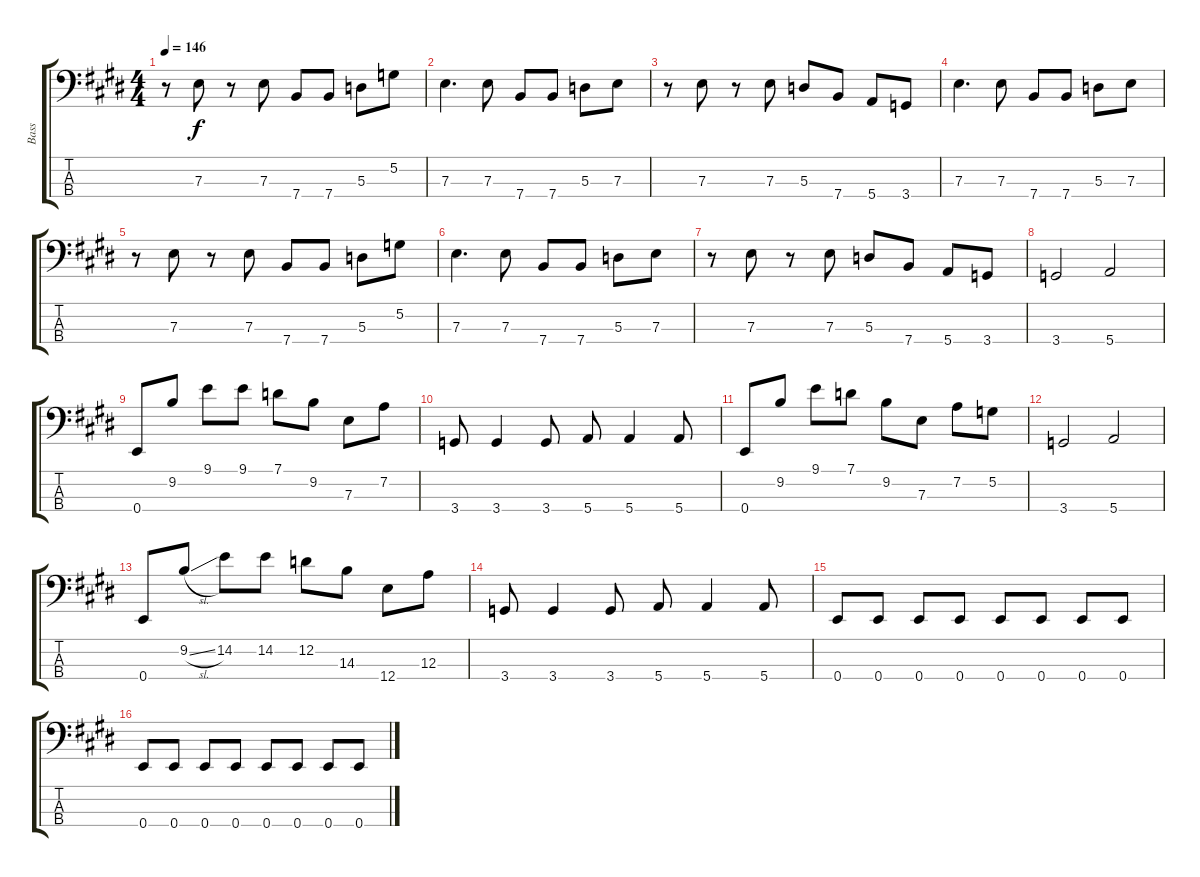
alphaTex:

\track ("Bass" "Bass") {instrument electricbassfinger}
\staff {score tabs}
\tuning (G2 D2 A1 E1) {hide}
\ts (4 4)
\tempo 146
\clef f4
\ks e
r.8{dy f} 7.3.8 r.8 7.3.8 7.4.8 7.4.8 5.3.8 5.2.8 |
7.3.4{d} 7.3.8 7.4.8 7.4.8 5.3.8 7.3.8 |
r.8 7.3.8 r.8 7.3.8 5.3.8 7.4.8 5.4.8 3.4.8 |
7.3.4{d} 7.3.8 7.4.8 7.4.8 5.3.8 7.3.8 |
r.8 7.3.8 r.8 7.3.8 7.4.8 7.4.8 5.3.8 5.2.8 |
7.3.4{d} 7.3.8 7.4.8 7.4.8 5.3.8 7.3.8 |
r.8 7.3.8 r.8 7.3.8 5.3.8 7.4.8 5.4.8 3.4.8 |
3.4.2 5.4.2 |
0.4.8 9.2.8 9.1.8 9.1.8 7.1.8 9.2.8 7.3.8 7.2.8 |
3.4.8 3.4.4 3.4.8 5.4.8 5.4.4 5.4.8 |
0.4.8 9.2.8 9.1.8 7.1.8 9.2.8 7.3.8 7.2.8 5.2.8 |
3.4.2 5.4.2 |
0.4.8 9.2{sl}.8 14.2.8 14.2.8 12.2.8 14.3.8 12.4.8 12.3.8 |
3.4.8 3.4.4 3.4.8 5.4.8 5.4.4 5.4.8 |
0.4.8 0.4.8 0.4.8 0.4.8 0.4.8 0.4.8 0.4.8 0.4.8 |
0.4.8 0.4.8 0.4.8 0.4.8 0.4.8 0.4.8 0.4.8 0.4.8
